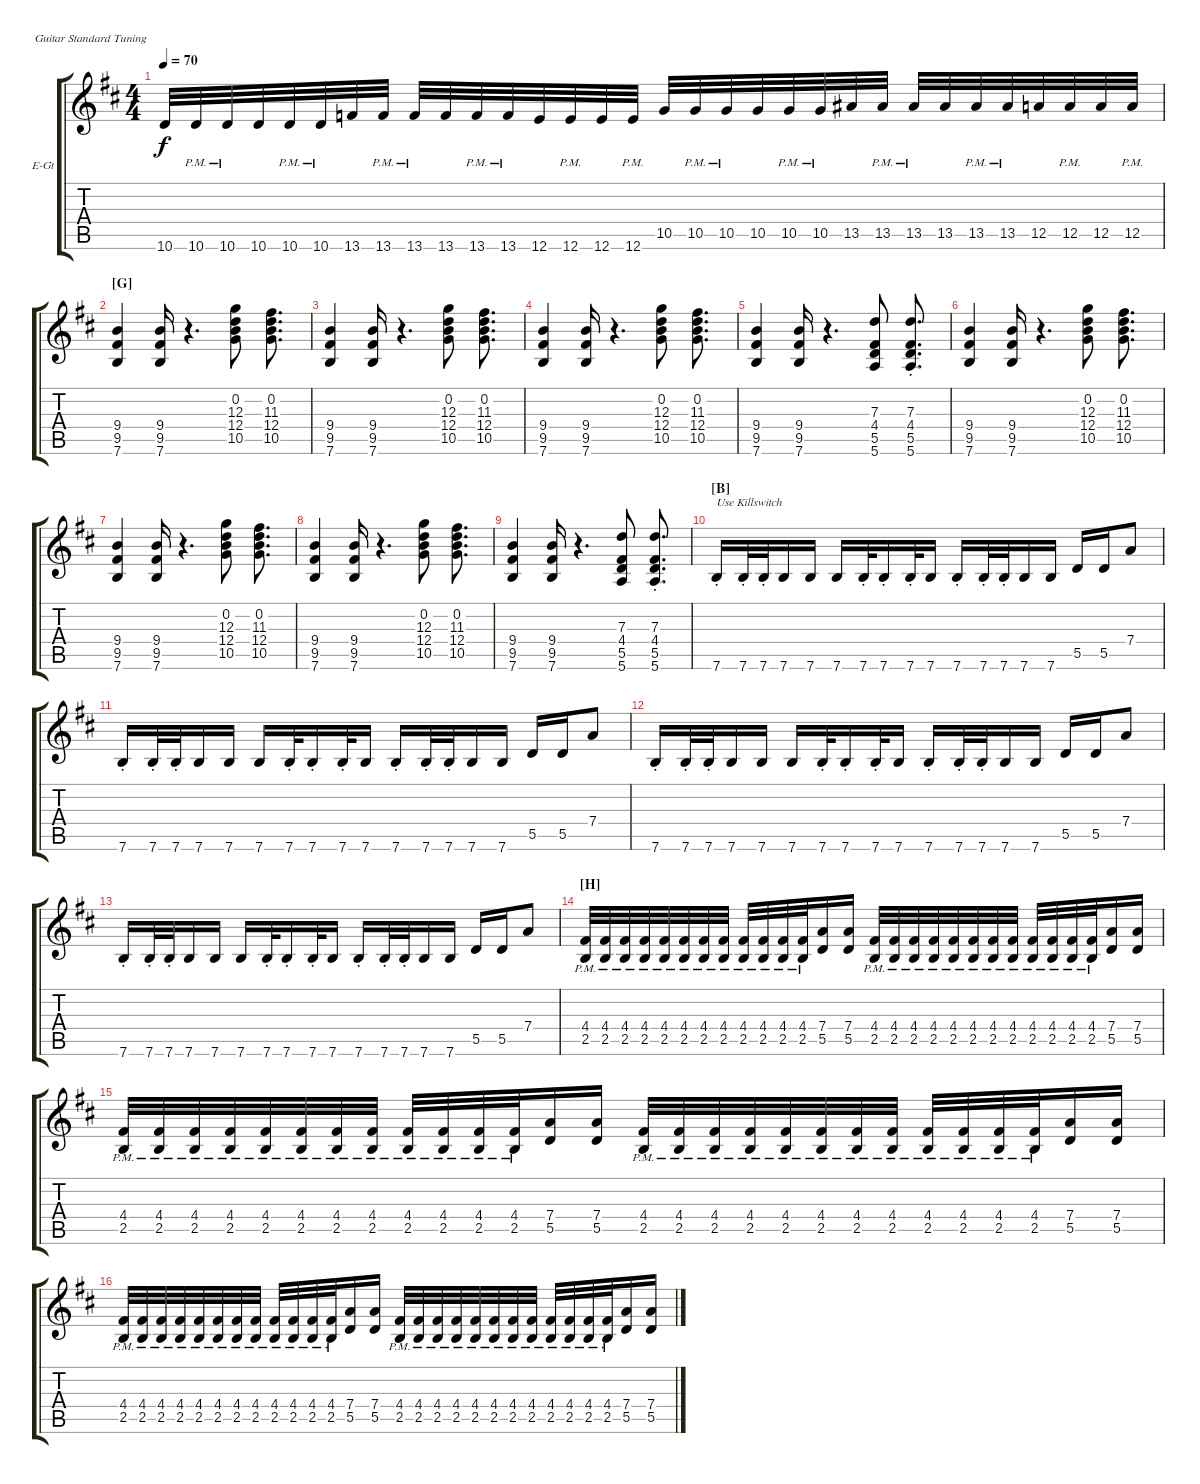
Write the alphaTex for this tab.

\bracketExtendMode groupsimilarinstruments
\firstSystemTrackNameOrientation horizontal
\otherSystemsTrackNameOrientation horizontal
\track ("Buckethead" "E-Gt") {instrument distortionguitar}
\staff {score tabs}
\tuning (E4 B3 G3 D3 A2 E2)
\ts (4 4)
\tempo 70
\clef g2
\ks bminor
10.6.32{dy f} 10.6{pm}.32 10.6{pm}.32 10.6.32 10.6{pm}.32 10.6{pm}.32 13.6.32 13.6{pm}.32 13.6{pm}.32 13.6.32 13.6{pm}.32 13.6{pm}.32 12.6.32 12.6{pm}.32 12.6.32 12.6{pm}.32 10.5.32 10.5{pm}.32 10.5{pm}.32 10.5.32 10.5{pm}.32 10.5{pm}.32 13.5.32 13.5{pm}.32 13.5{pm}.32 13.5.32 13.5{pm}.32 13.5{pm}.32 12.5.32 12.5{pm}.32 12.5.32 12.5{pm}.32 |
\section ("G" "")
(9.4 9.5 7.6).4 (9.4 9.5 7.6).16 r.4{d} (12.3 12.4 10.5 0.2).8 (11.3 12.4 10.5 0.2).8{d} |
(9.4 9.5 7.6).4 (9.4 9.5 7.6).16 r.4{d} (12.3 12.4 10.5 0.2).8 (11.3 12.4 10.5 0.2).8{d} |
(9.4 9.5 7.6).4 (9.4 9.5 7.6).16 r.4{d} (12.3 12.4 10.5 0.2).8 (11.3 12.4 10.5 0.2).8{d} |
(9.4 9.5 7.6).4 (9.4 9.5 7.6).16 r.4{d} (7.3 4.4 5.5 5.6).8 (7.3{st} 4.4{st} 5.5{st} 5.6).8{d} |
(9.4 9.5 7.6).4 (9.4 9.5 7.6).16 r.4{d} (12.3 12.4 10.5 0.2).8 (11.3 12.4 10.5 0.2).8{d} |
(9.4 9.5 7.6).4 (9.4 9.5 7.6).16 r.4{d} (12.3 12.4 10.5 0.2).8 (11.3 12.4 10.5 0.2).8{d} |
(9.4 9.5 7.6).4 (9.4 9.5 7.6).16 r.4{d} (12.3 12.4 10.5 0.2).8 (11.3 12.4 10.5 0.2).8{d} |
(9.4 9.5 7.6).4 (9.4 9.5 7.6).16 r.4{d} (7.3 4.4 5.5 5.6).8 (7.3{st} 4.4{st} 5.5{st} 5.6).8{d} |
\section ("B" "")
7.6{st}.16{txt "Use Killswitch"} 7.6{st}.32 7.6{st}.32 7.6.16 7.6.16 7.6.16 7.6{st}.32 7.6{st}.16 7.6{st}.32 7.6.16 7.6{st}.16 7.6{st}.32 7.6{st}.32 7.6.16 7.6.16 5.5.16 5.5.16 7.4.8 |
7.6{st}.16 7.6{st}.32 7.6{st}.32 7.6.16 7.6.16 7.6.16 7.6{st}.32 7.6{st}.16 7.6{st}.32 7.6.16 7.6{st}.16 7.6{st}.32 7.6{st}.32 7.6.16 7.6.16 5.5.16 5.5.16 7.4.8 |
7.6{st}.16 7.6{st}.32 7.6{st}.32 7.6.16 7.6.16 7.6.16 7.6{st}.32 7.6{st}.16 7.6{st}.32 7.6.16 7.6{st}.16 7.6{st}.32 7.6{st}.32 7.6.16 7.6.16 5.5.16 5.5.16 7.4.8 |
7.6{st}.16 7.6{st}.32 7.6{st}.32 7.6.16 7.6.16 7.6.16 7.6{st}.32 7.6{st}.16 7.6{st}.32 7.6.16 7.6{st}.16 7.6{st}.32 7.6{st}.32 7.6.16 7.6.16 5.5.16 5.5.16 7.4.8 |
\section ("H" "")
(4.4{pm} 2.5{pm}).32 (4.4{pm} 2.5{pm}).32 (4.4{pm} 2.5{pm}).32 (4.4{pm} 2.5{pm}).32 (4.4{pm} 2.5{pm}).32 (4.4{pm} 2.5{pm}).32 (4.4{pm} 2.5{pm}).32 (4.4{pm} 2.5{pm}).32 (4.4{pm} 2.5{pm}).32 (4.4{pm} 2.5{pm}).32 (4.4{pm} 2.5{pm}).32 (4.4{pm} 2.5{pm}).32 (7.4 5.5).16 (7.4 5.5).16 (4.4{pm} 2.5{pm}).32 (4.4{pm} 2.5{pm}).32 (4.4{pm} 2.5{pm}).32 (4.4{pm} 2.5{pm}).32 (4.4{pm} 2.5{pm}).32 (4.4{pm} 2.5{pm}).32 (4.4{pm} 2.5{pm}).32 (4.4{pm} 2.5{pm}).32 (4.4{pm} 2.5{pm}).32 (4.4{pm} 2.5{pm}).32 (4.4{pm} 2.5{pm}).32 (4.4{pm} 2.5{pm}).32 (7.4 5.5).16 (7.4 5.5).16 |
(4.4{pm} 2.5{pm}).32 (4.4{pm} 2.5{pm}).32 (4.4{pm} 2.5{pm}).32 (4.4{pm} 2.5{pm}).32 (4.4{pm} 2.5{pm}).32 (4.4{pm} 2.5{pm}).32 (4.4{pm} 2.5{pm}).32 (4.4{pm} 2.5{pm}).32 (4.4{pm} 2.5{pm}).32 (4.4{pm} 2.5{pm}).32 (4.4{pm} 2.5{pm}).32 (4.4{pm} 2.5{pm}).32 (7.4 5.5).16 (7.4 5.5).16 (4.4{pm} 2.5{pm}).32 (4.4{pm} 2.5{pm}).32 (4.4{pm} 2.5{pm}).32 (4.4{pm} 2.5{pm}).32 (4.4{pm} 2.5{pm}).32 (4.4{pm} 2.5{pm}).32 (4.4{pm} 2.5{pm}).32 (4.4{pm} 2.5{pm}).32 (4.4{pm} 2.5{pm}).32 (4.4{pm} 2.5{pm}).32 (4.4{pm} 2.5{pm}).32 (4.4{pm} 2.5{pm}).32 (7.4 5.5).16 (7.4 5.5).16 |
(4.4{pm} 2.5{pm}).32 (4.4{pm} 2.5{pm}).32 (4.4{pm} 2.5{pm}).32 (4.4{pm} 2.5{pm}).32 (4.4{pm} 2.5{pm}).32 (4.4{pm} 2.5{pm}).32 (4.4{pm} 2.5{pm}).32 (4.4{pm} 2.5{pm}).32 (4.4{pm} 2.5{pm}).32 (4.4{pm} 2.5{pm}).32 (4.4{pm} 2.5{pm}).32 (4.4{pm} 2.5{pm}).32 (7.4 5.5).16 (7.4 5.5).16 (4.4{pm} 2.5{pm}).32 (4.4{pm} 2.5{pm}).32 (4.4{pm} 2.5{pm}).32 (4.4{pm} 2.5{pm}).32 (4.4{pm} 2.5{pm}).32 (4.4{pm} 2.5{pm}).32 (4.4{pm} 2.5{pm}).32 (4.4{pm} 2.5{pm}).32 (4.4{pm} 2.5{pm}).32 (4.4{pm} 2.5{pm}).32 (4.4{pm} 2.5{pm}).32 (4.4{pm} 2.5{pm}).32 (7.4 5.5).16 (7.4 5.5).16
